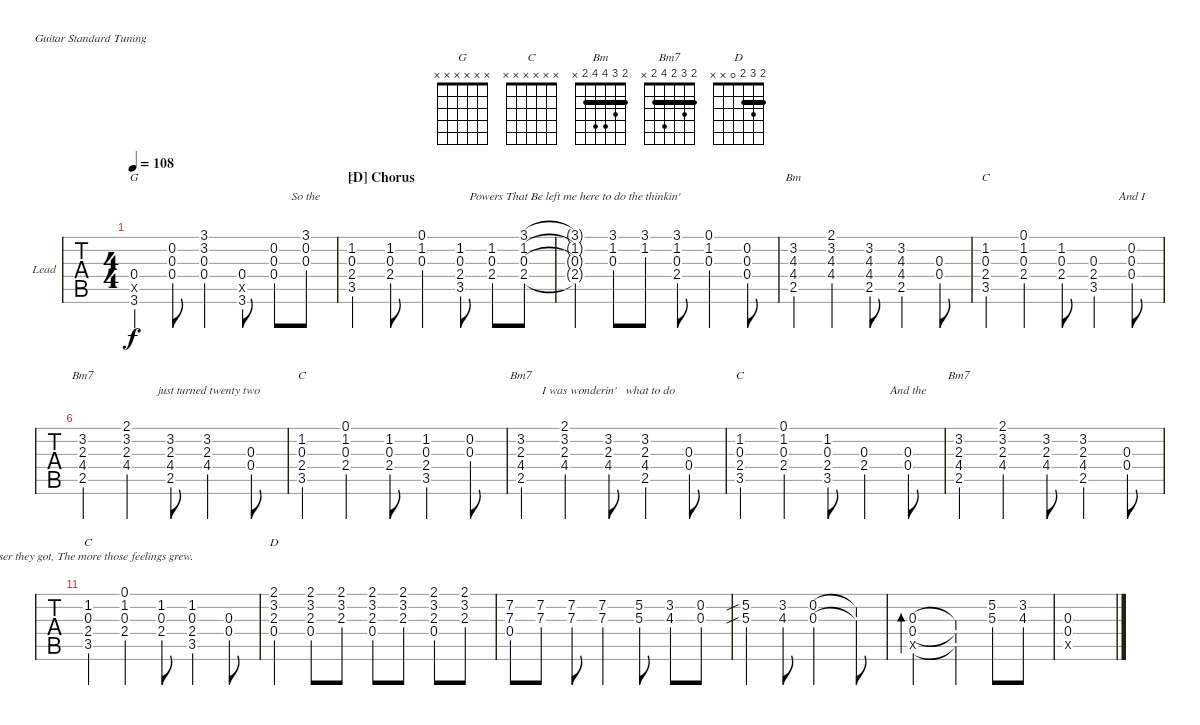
\defaultSystemsLayout 4
\bracketExtendMode nobrackets
\firstSystemTrackNameOrientation horizontal
\otherSystemsTrackNameOrientation horizontal
\defaultBarNumberDisplay FirstOfSystem
\track ("Lead" "Lead") {instrument overdrivenguitar}
\staff {tabs}
\tuning (E4 B3 G3 D3 A2 E2)
\chord ("G" x x x x x x)
\chord ("C" x x x x x x)
\chord ("Bm" 2 3 4 4 2 x) {showfingering false barre 2}
\chord ("Bm7" 2 3 2 4 2 x) {showfingering false barre (2 2)}
\chord ("D" 2 3 2 0 x x) {showfingering false barre 2}
\ts (4 4)
\tempo 108
\clef g2
\ks c
(3.6 2.5{x} 0.4).4{ch "G" lyrics (0 "") lyrics (1 "") lyrics (2 "") lyrics (3 "") lyrics (4 "") dy f} (0.4 0.3 0.2).8{lyrics (0 "") lyrics (1 "") lyrics (2 "") lyrics (3 "") lyrics (4 "")} (3.2 0.3 3.1{ac} 0.4).4{lyrics (0 "") lyrics (1 "") lyrics (2 "") lyrics (3 "") lyrics (4 "")} (3.6 2.5{x} 0.4).8{lyrics (0 "") lyrics (1 "") lyrics (2 "") lyrics (3 "") lyrics (4 "")} (0.4 0.3 0.2).8{lyrics (0 "") lyrics (1 "") lyrics (2 "") lyrics (3 "") lyrics (4 "")} (0.3 0.2 3.1).8{lyrics (0 "") lyrics (1 "So the ") lyrics (2 "") lyrics (3 "") lyrics (4 "")} |
\section ("D" "Chorus")
(3.5 2.4 0.3 1.2).4{ch "C" lyrics (0 "") lyrics (1 "") lyrics (2 "") lyrics (3 "") lyrics (4 "")} (0.3 2.4 1.2).8{lyrics (0 "") lyrics (1 "") lyrics (2 "") lyrics (3 "") lyrics (4 "")} (0.3 1.2 0.1).4{lyrics (0 "") lyrics (1 "") lyrics (2 "") lyrics (3 "") lyrics (4 "")} (1.2 0.3 2.4 3.5).8{lyrics (0 "") lyrics (1 "") lyrics (2 "") lyrics (3 "") lyrics (4 "")} (0.3 2.4 1.2).8{lyrics (0 "") lyrics (1 "") lyrics (2 "") lyrics (3 "") lyrics (4 "")} (1.2 0.3 2.4 3.1).8{lyrics (0 "") lyrics (1 "") lyrics (2 "") lyrics (3 "") lyrics (4 "")} |
(1.2{t} 0.3{t} 2.4{t} 3.1{t}).4{lyrics (0 "") lyrics (1 "Powers That Be left me here to do the thinkin'") lyrics (2 "") lyrics (3 "") lyrics (4 "")} (1.2 0.3 3.1).8{lyrics (0 "") lyrics (1 "") lyrics (2 "") lyrics (3 "") lyrics (4 "")} (1.2 3.1).8{lyrics (0 "") lyrics (1 "") lyrics (2 "") lyrics (3 "") lyrics (4 "")} (0.3 2.4 3.1 1.2).8{lyrics (0 "") lyrics (1 "") lyrics (2 "") lyrics (3 "") lyrics (4 "")} (0.1 1.2 0.3).4{lyrics (0 "") lyrics (1 "") lyrics (2 "") lyrics (3 "") lyrics (4 "")} (0.3 0.2 0.4).8{lyrics (0 "") lyrics (1 "") lyrics (2 "") lyrics (3 "") lyrics (4 "")} |
(2.5 4.4 4.3 3.2).4{ch "Bm" lyrics (0 "") lyrics (1 "") lyrics (2 "") lyrics (3 "") lyrics (4 "")} (4.4 4.3 3.2 2.1).4{lyrics (0 "") lyrics (1 "") lyrics (2 "") lyrics (3 "") lyrics (4 "")} (2.5 4.4 4.3 3.2).8{lyrics (0 "") lyrics (1 "") lyrics (2 "") lyrics (3 "") lyrics (4 "")} (4.4 4.3 3.2 2.5).4{lyrics (0 "") lyrics (1 "") lyrics (2 "") lyrics (3 "") lyrics (4 "")} (0.3 0.4).8{lyrics (0 "") lyrics (1 "") lyrics (2 "") lyrics (3 "") lyrics (4 "")} |
(3.5 2.4 0.3 1.2).4{ch "C" lyrics (0 "") lyrics (1 "") lyrics (2 "") lyrics (3 "") lyrics (4 "")} (1.2 0.3 0.1 2.4).4{lyrics (0 "") lyrics (1 "") lyrics (2 "") lyrics (3 "") lyrics (4 "")} (1.2 0.3 2.4).8{lyrics (0 "") lyrics (1 "") lyrics (2 "") lyrics (3 "") lyrics (4 "")} (3.5 2.4 0.3).4{lyrics (0 "") lyrics (1 "") lyrics (2 "") lyrics (3 "") lyrics (4 "")} (0.3 0.2 0.4).8{lyrics (0 "") lyrics (1 "And I") lyrics (2 "") lyrics (3 "") lyrics (4 "")} |
(2.5 4.4 2.3 3.2).4{ch "Bm7" lyrics (0 "") lyrics (1 "") lyrics (2 "") lyrics (3 "") lyrics (4 "")} (3.2 2.3 2.1 4.4).4{lyrics (0 "") lyrics (1 "") lyrics (2 "") lyrics (3 "") lyrics (4 "")} (2.3 4.4 2.5 3.2).8{lyrics (0 "") lyrics (1 "") lyrics (2 "") lyrics (3 "") lyrics (4 "")} (4.4 2.3 3.2).4{lyrics (0 "") lyrics (1 " just turned twenty two") lyrics (2 "") lyrics (3 "") lyrics (4 "")} (0.4 0.3).8{lyrics (0 "") lyrics (1 "") lyrics (2 "") lyrics (3 "") lyrics (4 "")} |
(3.5 2.4 0.3 1.2).4{ch "C" lyrics (0 "") lyrics (1 "") lyrics (2 "") lyrics (3 "") lyrics (4 "")} (1.2 0.3 0.1 2.4).4{lyrics (0 "") lyrics (1 "") lyrics (2 "") lyrics (3 "") lyrics (4 "")} (0.3 2.4 1.2).8{lyrics (0 "") lyrics (1 "") lyrics (2 "") lyrics (3 "") lyrics (4 "")} (2.4 0.3 1.2 3.5).4{lyrics (0 "") lyrics (1 "") lyrics (2 "") lyrics (3 "") lyrics (4 "")} (0.3 0.2).8{lyrics (0 "") lyrics (1 "") lyrics (2 "") lyrics (3 "") lyrics (4 "")} |
(2.5 4.4 2.3 3.2).4{ch "Bm7" lyrics (0 "") lyrics (1 "") lyrics (2 "") lyrics (3 "") lyrics (4 "")} (3.2 2.3 2.1 4.4).4{lyrics (0 "") lyrics (1 "") lyrics (2 "") lyrics (3 "") lyrics (4 "")} (2.3 4.4 3.2).8{lyrics (0 "") lyrics (1 "I was wonderin'   what to do") lyrics (2 "") lyrics (3 "") lyrics (4 "")} (4.4 2.3 3.2 2.5).4{lyrics (0 "") lyrics (1 "") lyrics (2 "") lyrics (3 "") lyrics (4 "")} (0.4 0.3).8{lyrics (0 "") lyrics (1 "") lyrics (2 "") lyrics (3 "") lyrics (4 "")} |
(3.5 2.4 0.3 1.2).4{ch "C" lyrics (0 "") lyrics (1 "") lyrics (2 "") lyrics (3 "") lyrics (4 "")} (1.2 0.3 0.1 2.4).4{lyrics (0 "") lyrics (1 "") lyrics (2 "") lyrics (3 "") lyrics (4 "")} (1.2 0.3 2.4 3.5).8{lyrics (0 "") lyrics (1 "") lyrics (2 "") lyrics (3 "") lyrics (4 "")} (2.4 0.3).4{lyrics (0 "") lyrics (1 "") lyrics (2 "") lyrics (3 "") lyrics (4 "")} (0.3 0.4).8{lyrics (0 "") lyrics (1 "And the") lyrics (2 "") lyrics (3 "") lyrics (4 "")} |
(2.5 4.4 2.3 3.2).4{ch "Bm7" lyrics (0 "") lyrics (1 "") lyrics (2 "") lyrics (3 "") lyrics (4 "")} (3.2 2.3 2.1 4.4).4{lyrics (0 "") lyrics (1 "") lyrics (2 "") lyrics (3 "") lyrics (4 "")} (2.3 4.4 3.2).8{lyrics (0 "") lyrics (1 "") lyrics (2 "") lyrics (3 "") lyrics (4 "")} (4.4 2.3 3.2 2.5).4{lyrics (0 "") lyrics (1 "") lyrics (2 "") lyrics (3 "") lyrics (4 "")} (0.4 0.3).8{lyrics (0 "") lyrics (1 "") lyrics (2 "") lyrics (3 "") lyrics (4 "")} |
(3.5 2.4 0.3 1.2).4{ch "C" lyrics (0 "") lyrics (1 " closer they got, The more those feelings grew.") lyrics (2 "") lyrics (3 "") lyrics (4 "")} (1.2 0.3 0.1 2.4).4{lyrics (0 "") lyrics (1 "") lyrics (2 "") lyrics (3 "") lyrics (4 "")} (0.3 2.4 1.2).8{lyrics (0 "") lyrics (1 "") lyrics (2 "") lyrics (3 "") lyrics (4 "")} (2.4 0.3 1.2 3.5).4{lyrics (0 "") lyrics (1 "") lyrics (2 "") lyrics (3 "") lyrics (4 "")} (0.3 0.4).8{lyrics (0 "") lyrics (1 "") lyrics (2 "") lyrics (3 "") lyrics (4 "")} |
(2.1 3.2 2.3 0.4).4{ch "D" lyrics (0 "") lyrics (1 "") lyrics (2 "") lyrics (3 "") lyrics (4 "")} (0.4 2.3 3.2 2.1).8{lyrics (0 "") lyrics (1 "") lyrics (2 "") lyrics (3 "") lyrics (4 "")} (2.1 3.2 2.3).8{lyrics (0 "") lyrics (1 "") lyrics (2 "") lyrics (3 "") lyrics (4 "")} (2.3 0.4 3.2 2.1).8{lyrics (0 "") lyrics (1 "") lyrics (2 "") lyrics (3 "") lyrics (4 "")} (2.3 3.2 2.1).8{lyrics (0 "") lyrics (1 "") lyrics (2 "") lyrics (3 "") lyrics (4 "")} (2.1 3.2 2.3 0.4).8{lyrics (0 "") lyrics (1 "") lyrics (2 "") lyrics (3 "") lyrics (4 "")} (2.3 3.2 2.1).8{lyrics (0 "") lyrics (1 "") lyrics (2 "") lyrics (3 "") lyrics (4 "")} |
(7.3 7.2 0.4).8{lyrics (0 "") lyrics (1 "") lyrics (2 "") lyrics (3 "") lyrics (4 "")} (7.3 7.2).8{lyrics (0 "") lyrics (1 "") lyrics (2 "") lyrics (3 "") lyrics (4 "")} (7.3 7.2).8{lyrics (0 "") lyrics (1 "") lyrics (2 "") lyrics (3 "") lyrics (4 "")} (7.2 7.3).4{lyrics (0 "") lyrics (1 "") lyrics (2 "") lyrics (3 "") lyrics (4 "")} (5.2 5.3).8{lyrics (0 "") lyrics (1 "") lyrics (2 "") lyrics (3 "") lyrics (4 "")} (4.3 3.2).8{lyrics (0 "") lyrics (1 "") lyrics (2 "") lyrics (3 "") lyrics (4 "")} (0.3 0.2).8{lyrics (0 "") lyrics (1 "") lyrics (2 "") lyrics (3 "") lyrics (4 "")} |
(5.2{sib} 5.3{sib}).4{lyrics (0 "") lyrics (1 "") lyrics (2 "") lyrics (3 "") lyrics (4 "")} (3.2 4.3).8{lyrics (0 "") lyrics (1 "") lyrics (2 "") lyrics (3 "") lyrics (4 "")} (0.2 0.3).2{lyrics (0 "") lyrics (1 "") lyrics (2 "") lyrics (3 "") lyrics (4 "")} (0.3{t} 0.2{t}).8{lyrics (0 "") lyrics (1 "") lyrics (2 "") lyrics (3 "") lyrics (4 "")} |
(0.3 0.4 2.5{x}).2{bd 42 lyrics (0 "") lyrics (1 "") lyrics (2 "") lyrics (3 "") lyrics (4 "")} (0.3{t} 0.4{t} 2.5{x t}).4{lyrics (0 "") lyrics (1 "") lyrics (2 "") lyrics (3 "") lyrics (4 "")} (5.2 5.3).8{lyrics (0 "") lyrics (1 "") lyrics (2 "") lyrics (3 "") lyrics (4 "")} (3.2 4.3).8{lyrics (0 "") lyrics (1 "") lyrics (2 "") lyrics (3 "") lyrics (4 "")} |
(0.3 0.4 2.5{x}).1{lyrics (0 "") lyrics (1 "") lyrics (2 "") lyrics (3 "") lyrics (4 "")}
